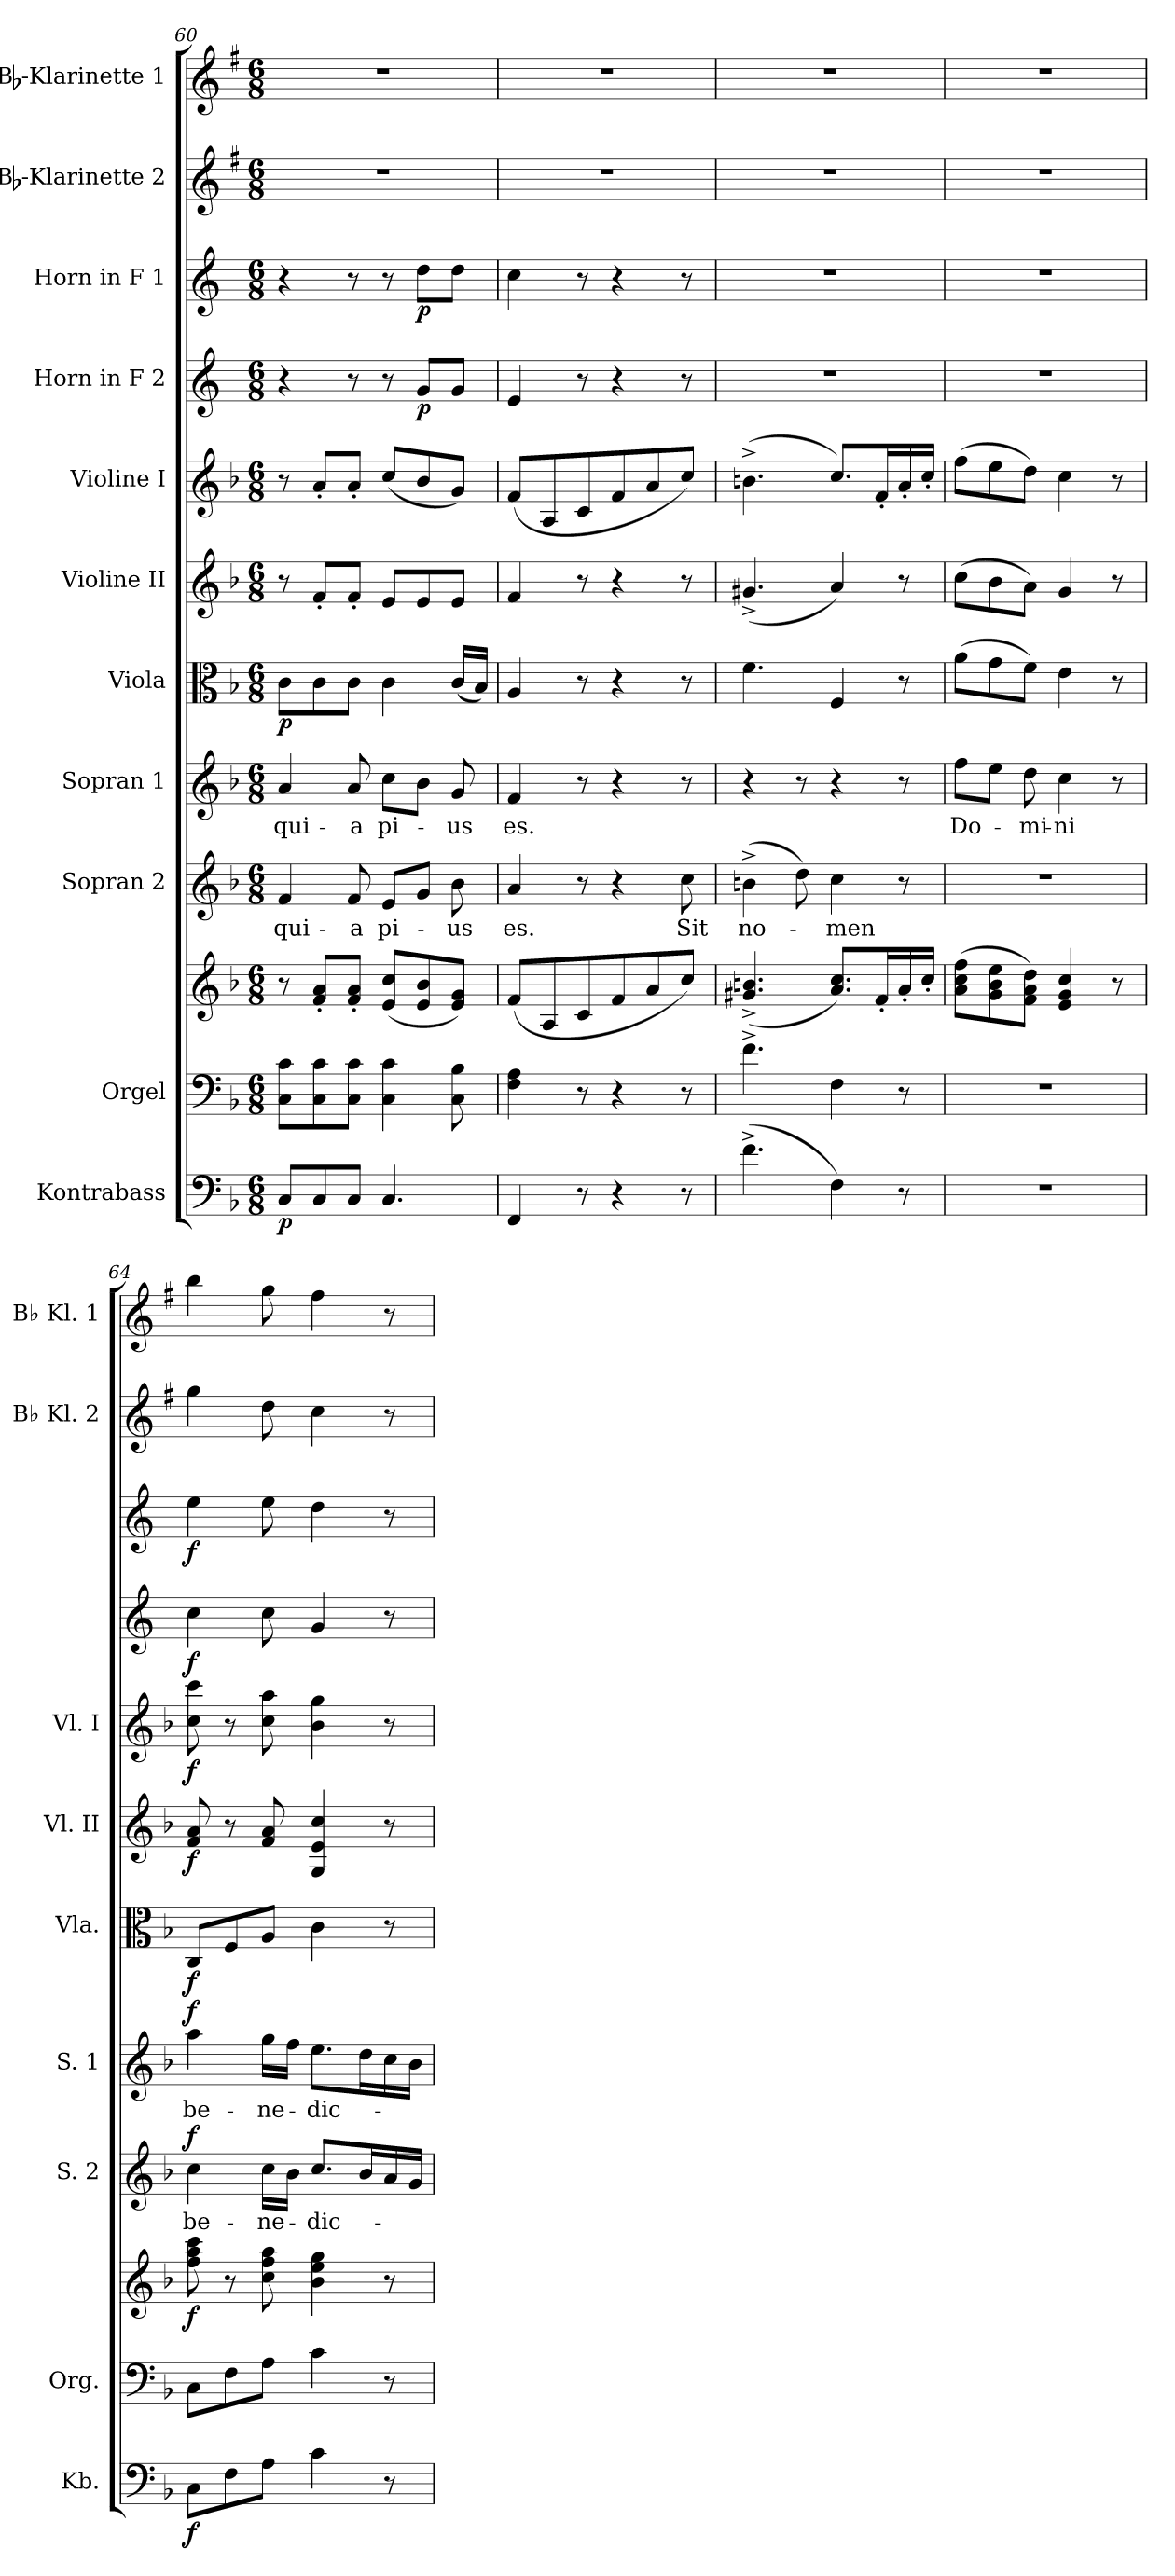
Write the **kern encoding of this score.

**kern	**dynam	**kern	**kern	**dynam	**kern	**text	**dynam	**kern	**text	**dynam	**kern	**dynam	**kern	**dynam	**kern	**dynam	**kern	**dynam	**kern	**dynam	**kern	**kern
*part11	*part11	*part10	*part10	*part10	*part9	*part9	*part9	*part8	*part8	*part8	*part7	*part7	*part6	*part6	*part5	*part5	*part4	*part4	*part3	*part3	*part2	*part1
*staff12	*staff12	*staff11	*staff10	*staff10/11	*staff9	*staff9	*staff9	*staff8	*staff8	*staff8	*staff7	*staff7	*staff6	*staff6	*staff5	*staff5	*staff4	*staff4	*staff3	*staff3	*staff2	*staff1
*I"Kontrabass	*	*I"Orgel	*	*	*I"Sopran 2	*	*	*I"Sopran 1	*	*	*I"Viola	*	*I"Violine II	*	*I"Violine I	*	*I"Horn in F 2	*	*I"Horn in F 1	*	*I"Bb-Klarinette 2	*I"Bb-Klarinette 1
*I'Kb.	*	*I'Org.	*	*	*I'S. 2	*	*	*I'S. 1	*	*	*I'Vla.	*	*I'Vl. II	*	*I'Vl. I	*	*	*	*	*	*I'Bb Kl. 2	*I'Bb Kl. 1
*clefF4	*	*clefF4	*clefG2	*	*clefG2	*	*	*clefG2	*	*	*clefC3	*	*clefG2	*	*clefG2	*	*clefG2	*	*clefG2	*	*clefG2	*clefG2
*ITrd7c12	*	*	*	*	*	*	*	*	*	*	*	*	*	*	*	*	*ITrd4c7	*	*ITrd4c7	*	*ITrd1c2	*ITrd1c2
*k[b-]	*	*k[b-]	*k[b-]	*	*k[b-]	*	*	*k[b-]	*	*	*k[b-]	*	*k[b-]	*	*k[b-]	*	*k[b-]	*	*k[b-]	*	*k[b-]	*k[b-]
*F:	*	*F:	*F:	*	*F:	*	*	*F:	*	*	*F:	*	*F:	*	*F:	*	*F:	*	*F:	*	*F:	*F:
*M6/8	*	*M6/8	*M6/8	*	*M6/8	*	*	*M6/8	*	*	*M6/8	*	*M6/8	*	*M6/8	*	*M6/8	*	*M6/8	*	*M6/8	*M6/8
=60	=60	=60	=60	=60	=60	=60	=60	=60	=60	=60	=60	=60	=60	=60	=60	=60	=60	=60	=60	=60	=60	=60
!	!LO:DY:b	!	!	!	!	!LO:LY:b	!	!	!LO:LY:b	!	!	!LO:DY:b	!	!	!	!	!	!	!	!	!	!
8CC/L	p	8C\ 8c\L	8r	.	4f/	qui-	.	4a/	qui-	.	8c\L	p	8r	.	8r	.	4r	.	4r	.	2.r	2.r
8CC/	.	8C\ 8c\	8f/'< 8a/'<L	.	.	.	.	.	.	.	8c\	.	8f'</L	.	8a'</L	.	.	.	.	.	.	.
!	!	!	!	!	!	!LO:LY:b	!	!	!LO:LY:b	!	!	!	!	!	!	!	!	!	!	!	!	!
8CC/J	.	8C\ 8c\J	8f/'< 8a/'<J	.	8f/	-a	.	8a/	-a	.	8c\J	.	8f'</J	.	8a'</J	.	8r	.	8r	.	.	.
!	!	!	!	!	!	!LO:LY:b	!	!	!LO:LY:b	!	!	!	!	!	!	!	!	!	!	!	!	!
4.CC/	.	4C\ 4c\	(<8e/ 8cc/L	.	8e/L	pi-	.	8cc\L	pi-	.	4c\	.	8e/L	.	(<8cc/L	.	8r	.	8r	.	.	.
!	!	!	!	!	!	!	!	!	!	!	!	!	!	!	!	!	!	!LO:DY:b	!	!LO:DY:b	!	!
.	.	.	8e/ 8b-/	.	8g/J	.	.	8b-\J	.	.	.	.	8e/	.	8b-/	.	8c/L	p	8g\L	p	.	.
!	!	!	!	!	!	!LO:LY:b	!	!	!LO:LY:b	!	!	!	!	!	!	!	!	!	!	!	!	!
.	.	8C\ 8B-\	8e/ 8g/J)	.	8b-\	-us	.	8g/	-us	.	(<16c/LL	.	8e/J	.	8g/J)	.	8c/J	.	8g\J	.	.	.
.	.	.	.	.	.	.	.	.	.	.	16B-/JJ)	.	.	.	.	.	.	.	.	.	.	.
=61	=61	=61	=61	=61	=61	=61	=61	=61	=61	=61	=61	=61	=61	=61	=61	=61	=61	=61	=61	=61	=61	=61
!	!	!	!	!	!	!LO:LY:b	!	!	!LO:LY:b	!	!	!	!	!	!	!	!	!	!	!	!	!
4FFF/	.	4F\ 4A\	(<8f/L	.	4a/	es.	.	4f/	es.	.	4A/	.	4f/	.	(<8f/L	.	4A/	.	4f\	.	2.r	2.r
.	.	.	8A/	.	.	.	.	.	.	.	.	.	.	.	8A/	.	.	.	.	.	.	.
8r	.	8r	8c/	.	8r	.	.	8r	.	.	8r	.	8r	.	8c/	.	8r	.	8r	.	.	.
4r	.	4r	8f/	.	4r	.	.	4r	.	.	4r	.	4r	.	8f/	.	4r	.	4r	.	.	.
.	.	.	8a/	.	.	.	.	.	.	.	.	.	.	.	8a/	.	.	.	.	.	.	.
!	!	!	!	!	!	!LO:LY:b	!	!	!	!	!	!	!	!	!	!	!	!	!	!	!	!
8r	.	8r	8cc/J)	.	8cc\	Sit	.	8r	.	.	8r	.	8r	.	8cc/J)	.	8r	.	8r	.	.	.
=62	=62	=62	=62	=62	=62	=62	=62	=62	=62	=62	=62	=62	=62	=62	=62	=62	=62	=62	=62	=62	=62	=62
!	!	!	!	!	!	!LO:LY:b	!	!	!	!	!	!	!	!	!	!	!	!	!	!	!	!
(>4.F^>\	.	4.f^>\	(<4.g#X/^< 4.bn/^<	.	(>4bn^>\	no-	.	4r	.	.	4.f\	.	(<4.g#X^</	.	(>4.bn^>\	.	2.r	.	2.r	.	2.r	2.r
.	.	.	.	.	8dd\)	.	.	8r	.	.	.	.	.	.	.	.	.	.	.	.	.	.
!	!	!	!	!	!	!LO:LY:b	!	!	!	!	!	!	!	!	!	!	!	!	!	!	!	!
4FF\)	.	4F\	8.a/ 8.cc/L)	.	4cc\	-men	.	4r	.	.	4F/	.	4a/)	.	8.cc/L)	.	.	.	.	.	.	.
.	.	.	16f'</L	.	.	.	.	.	.	.	.	.	.	.	16f'</L	.	.	.	.	.	.	.
8r	.	8r	16a'</	.	8r	.	.	8r	.	.	8r	.	8r	.	16a'</	.	.	.	.	.	.	.
.	.	.	16cc'</JJ	.	.	.	.	.	.	.	.	.	.	.	16cc'</JJ	.	.	.	.	.	.	.
=63	=63	=63	=63	=63	=63	=63	=63	=63	=63	=63	=63	=63	=63	=63	=63	=63	=63	=63	=63	=63	=63	=63
!	!	!	!	!	!	!	!	!	!LO:LY:b	!	!	!	!	!	!	!	!	!	!	!	!	!
2.r	.	2.r	(>8a\ 8cc\ 8ff\L	.	2.r	.	.	8ff\L	Do-	.	(>8a\L	.	(>8cc\L	.	(>8ff\L	.	2.r	.	2.r	.	2.r	2.r
.	.	.	8g\ 8b-\ 8ee\	.	.	.	.	8ee\J	.	.	8g\	.	8b-\	.	8ee\	.	.	.	.	.	.	.
!	!	!	!	!	!	!	!	!	!LO:LY:b	!	!	!	!	!	!	!	!	!	!	!	!	!
.	.	.	8f\ 8a\ 8dd\J)	.	.	.	.	8dd\	-mi-	.	8f\J)	.	8a\J)	.	8dd\J)	.	.	.	.	.	.	.
!	!	!	!	!	!	!	!	!	!LO:LY:b	!	!	!	!	!	!	!	!	!	!	!	!	!
.	.	.	4e/ 4g/ 4cc/	.	.	.	.	4cc\	-ni	.	4e\	.	4g/	.	4cc\	.	.	.	.	.	.	.
.	.	.	8r	.	.	.	.	8r	.	.	8r	.	8r	.	8r	.	.	.	.	.	.	.
=64	=64	=64	=64	=64	=64	=64	=64	=64	=64	=64	=64	=64	=64	=64	=64	=64	=64	=64	=64	=64	=64	=64
!	!LO:DY:b	!	!	!LO:DY:b	!	!LO:LY:b	!LO:DY:a	!	!LO:LY:b	!LO:DY:a	!	!LO:DY:b	!	!LO:DY:b	!	!LO:DY:b	!	!LO:DY:b	!	!LO:DY:b	!	!
8CC\L	f	8C\L	8ff\ 8aa\ 8ccc\	f	4cc\	be-	f	4aa\	be-	f	8C/L	f	8f/ 8a/	f	8cc\ 8ccc\	f	4f\	f	4a\	f	4ff\	4aa\
8FF\	.	8F\	8r	.	.	.	.	.	.	.	8F/	.	8r	.	8r	.	.	.	.	.	.	.
!	!	!	!	!	!	!LO:LY:b	!	!	!LO:LY:b	!	!	!	!	!	!	!	!	!	!	!	!	!
8AA\J	.	8A\J	8cc\ 8ff\ 8aa\	.	16cc\LL	-ne-	.	16gg\LL	-ne-	.	8A/J	.	8f/ 8a/	.	8cc\ 8aa\	.	8f\	.	8a\	.	8cc\	8ff\
.	.	.	.	.	16b-\JJ	.	.	16ff\JJ	.	.	.	.	.	.	.	.	.	.	.	.	.	.
!	!	!	!	!	!	!LO:LY:b	!	!	!LO:LY:b	!	!	!	!	!	!	!	!	!	!	!	!	!
4C\	.	4c\	4b-\ 4ee\ 4gg\	.	8.cc/L	-dic-	.	8.ee\L	-dic-	.	4c\	.	4G/ 4e/ 4cc/	.	4b-\ 4gg\	.	4c/	.	4g\	.	4b-\	4ee\
.	.	.	.	.	16b-/L	.	.	16dd\L	.	.	.	.	.	.	.	.	.	.	.	.	.	.
8r	.	8r	8r	.	16a/	.	.	16cc\	.	.	8r	.	8r	.	8r	.	8r	.	8r	.	8r	8r
.	.	.	.	.	16g/JJ	.	.	16b-\JJ	.	.	.	.	.	.	.	.	.	.	.	.	.	.
=	=	=	=	=	=	=	=	=	=	=	=	=	=	=	=	=	=	=	=	=	=	=
*-	*-	*-	*-	*-	*-	*-	*-	*-	*-	*-	*-	*-	*-	*-	*-	*-	*-	*-	*-	*-	*-	*-
